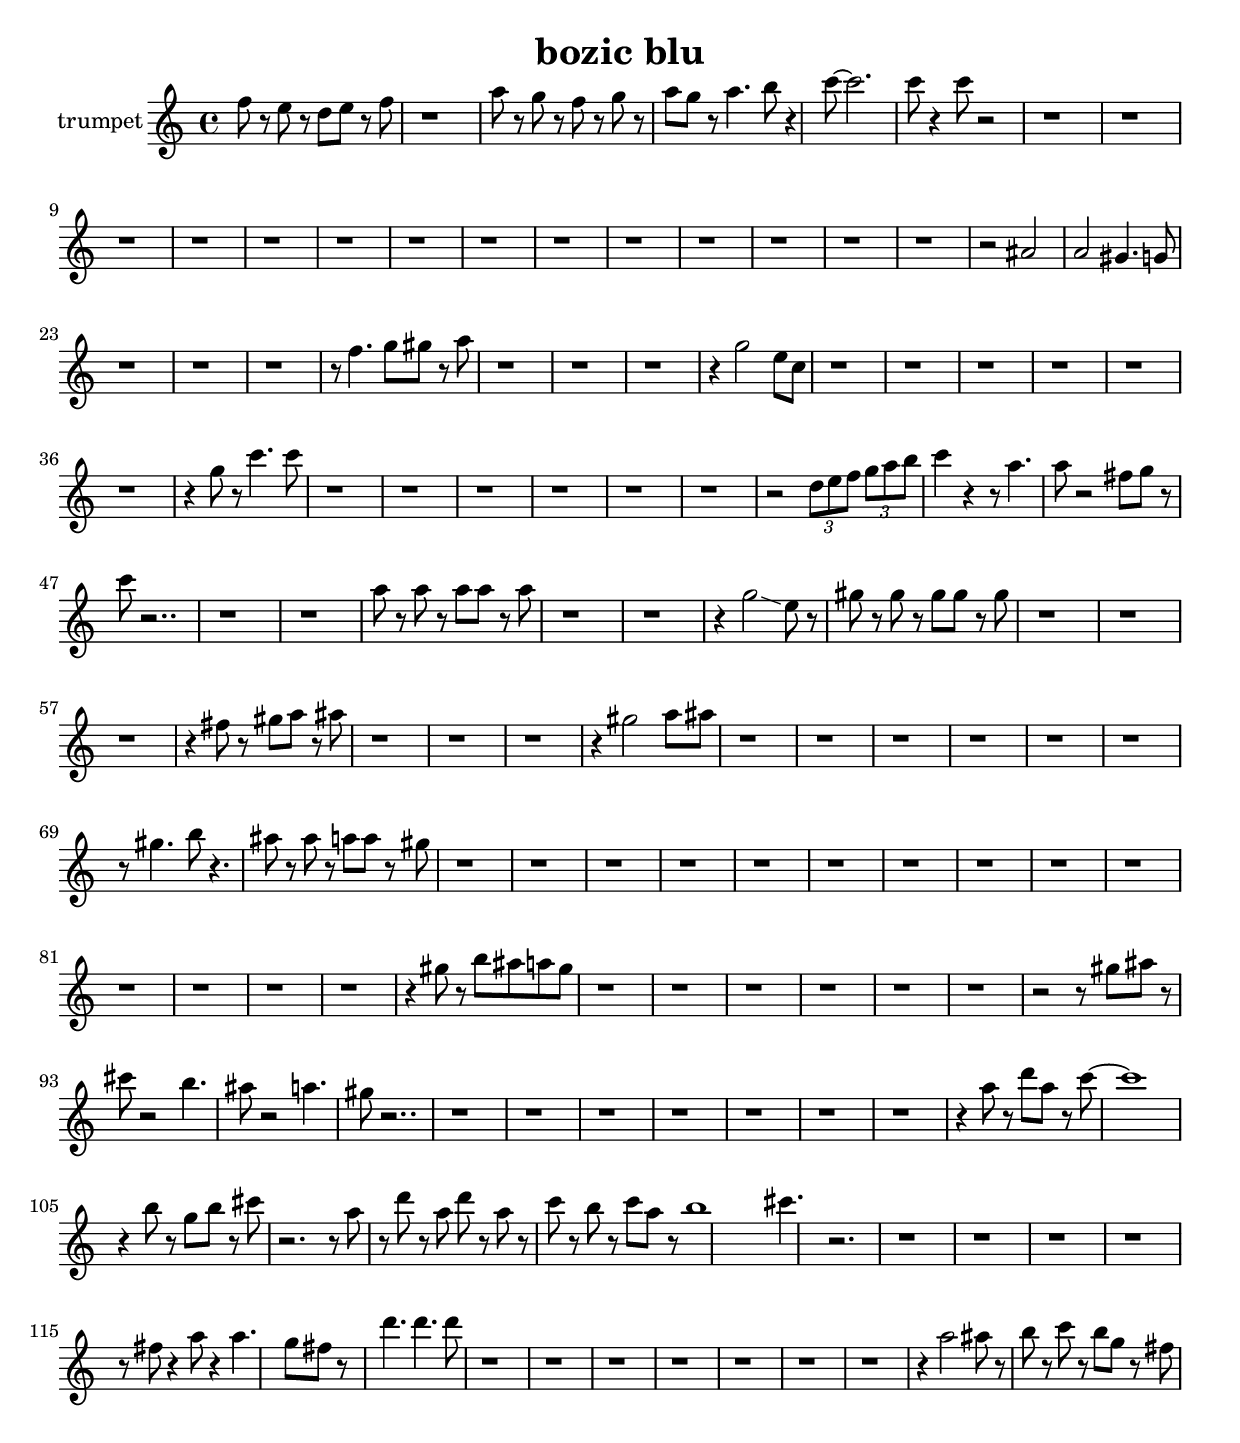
\version "2.18.0"
%%%%%%% Naturalize Music %%%%%%

#(define (naturalize-pitch p)
  (let ((o (ly:pitch-octave p))
        (a (* 4 (ly:pitch-alteration p)))
        ;; alteration, a, in quarter tone steps,
        ;; for historical reasons
        (n (ly:pitch-notename p)))
    (cond
     ((and (> a 1) (or (eq? n 6) (eq? n 2)))
      (set! a (- a 2))
      (set! n (+ n 1)))
     ((and (< a -1) (or (eq? n 0) (eq? n 3)))
      (set! a (+ a 2))
      (set! n (- n 1))))
    (cond
     ((> a 2) (set! a (- a 4)) (set! n (+ n 1)))
     ((< a -2) (set! a (+ a 4)) (set! n (- n 1))))
    (if (< n 0) (begin (set! o (- o 1)) (set! n (+ n 7))))
    (if (> n 6) (begin (set! o (+ o 1)) (set! n (- n 7))))
    (ly:make-pitch o n (/ a 4))))

#(define (naturalize music)
  (let ((es (ly:music-property music 'elements))
        (e (ly:music-property music 'element))
        (p (ly:music-property music 'pitch)))
    (if (pair? es)
       (ly:music-set-property!
         music 'elements
         (map (lambda (x) (naturalize x)) es)))
    (if (ly:music? e)
       (ly:music-set-property!
         music 'element
         (naturalize e)))
    (if (ly:pitch? p)
       (begin
         (set! p (naturalize-pitch p))
         (ly:music-set-property! music 'pitch p)))
    music))

naturalizeMusic =
#(define-music-function (parser location m)
  (ly:music?)
  (naturalize m))


\header {
  title = "bozic blu"
}

trumpet = \relative c {
  \set Staff.instrumentName = "trumpet"
  dis''8 r8 d r8 c d r8 dis 
  | % 2
  r1 
  | % 3
  g8 r8 f r8 dis r8 f r8 
  | % 4
  g f r8 g4. a8 r4 ais8 ~ ais2. 
  | % 6
  ais8 r4 ais8 r2 r1 r1 r1 r1 r1 r1 r1 r1 r1 r1 r1 r1 r1 r1 r2 gis,2 
  | % 22
  g fis4. f8 
  | % 23
  r1 r1 r1 r8 dis'4. f8 fis r8 g 
  | % 27
  r1 r1 r1 r4 f2 d8 ais 
  | % 31
  r1 r1 r1 r1 r1 r1 r4 f'8 r8 ais4. ais8 
  | % 38
  r1 r1 r1 r1 r1 r1 r2 \tuplet 3/2 { c,8 d dis } \tuplet 3/2 { f g a }
  | % 45
  ais4 r4 r8 g4. 
  | % 46
  g8 r2 e8 f r8 
  | % 47
  ais r2.. r1 r1 g8 r8 g r8 g g r8 g 
  | % 51
  r1 r1 r4 f2\glissando d8 r8 
  | % 54
  fis r8 fis r8 fis fis r8 fis 
  | % 55
  r1 r1 r1 r4 e8 r8 fis g r8 gis 
  | % 59
  r1 r1 r1 r4 fis2 g8 gis 
  | % 63
  r1 r1 r1 r1 r1 r1 r8 fis4. a8 r4. 
  | % 70
  gis8 r8 gis r8 g g r8 fis 
  | % 71
  r1 r1 r1 r1 r1 r1 r1 r1 r1 r1 r1 r1 r1 r1 r4 fis8 r8 a gis g fis 
  | % 86
  r1 r1 r1 r1 r1 r1 r2 r8 fis8 gis r8 
  | % 93
  b r2 a4. 
  | % 94
  gis8 r2 g4. 
  | % 95
  fis8 r2.. r1 r1 r1 r1 r1 r1 r1 r4 g8 r8 c g r8 ais8 ~ ais1 r4 a8 r8 f a r8 b 
  | % 106
  r2. r8 g8 
  | % 107
  r8 c r8 g c r8 g r8 
  | % 108
  ais r8 a r8 ais g r8 a1 b4. r2. r1 r1 r1 r1 r8 e,8 r4 g8 r4 g4. f8 e r8*5 c'4. 
  c c8 
  | % 118
  r1 r1 r1 r1 r1 r1 r1 r4 g2 gis8 r8 
  | % 126
  a r8 ais r8 a f r8 e 
  | % 127
  
}

\score {
  <<
    \new Staff  \naturalizeMusic \transpose c d \trumpet
  >>
  \layout {}
  \midi {}
}
